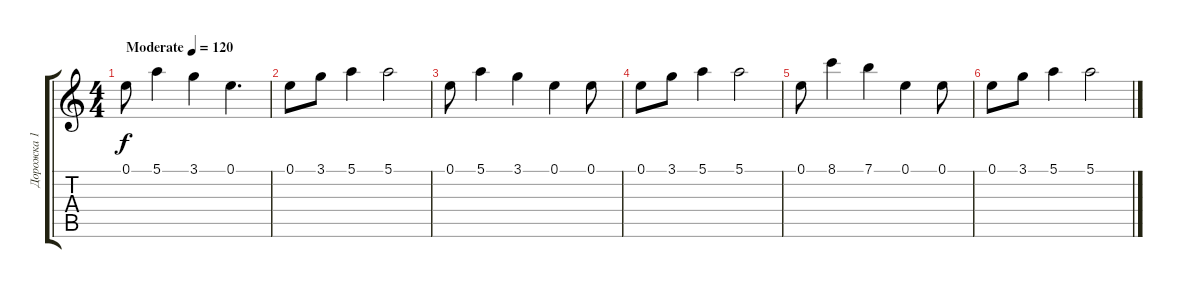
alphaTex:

\track ("Дорожка 1" "Дорожка 1") {instrument acousticguitarsteel}
\staff {score tabs}
\tuning (E4 B3 G3 D3 A2 E2) {hide}
\ts (4 4)
\tempo (120 "Moderate")
\clef g2
\ks c
0.1.8{dy f instrument acousticguitarsteel} 5.1.4 3.1.4 0.1.4{d} |
0.1.8 3.1.8 5.1.4 5.1.2 |
0.1.8 5.1.4 3.1.4 0.1.4 0.1.8 |
0.1.8 3.1.8 5.1.4 5.1.2 |
0.1.8 8.1.4 7.1.4 0.1.4 0.1.8 |
0.1.8 3.1.8 5.1.4 5.1.2
